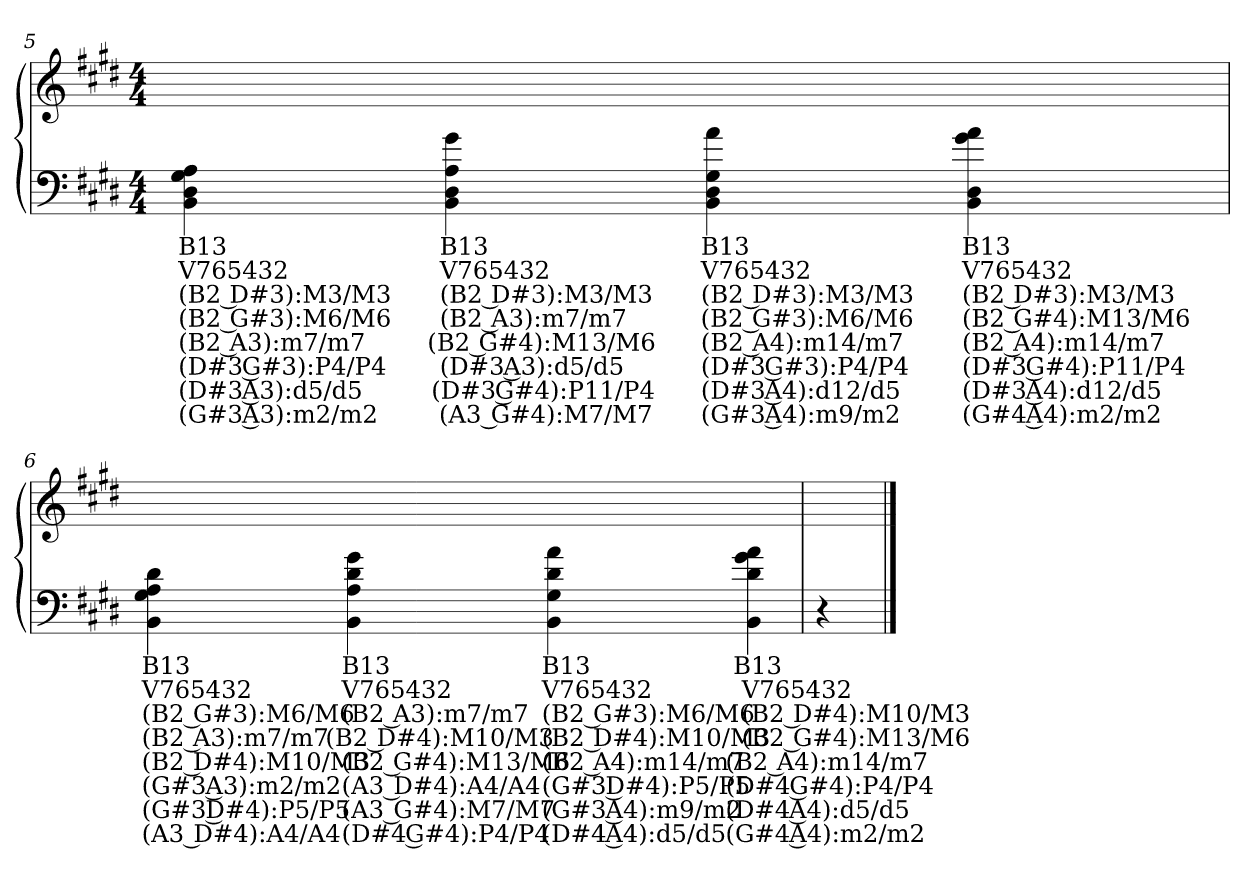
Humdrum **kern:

**kern	**text	**text	**text	**text	**text	**text	**text	**text	**kern
*part2	*part2	*part2	*part2	*part2	*part2	*part2	*part2	*part2	*part1
*staff2	*staff2	*staff2	*staff2	*staff2	*staff2	*staff2	*staff2	*staff2	*staff1
*clefF4	*	*	*	*	*	*	*	*	*clefG2
*k[f#c#g#d#]	*	*	*	*	*	*	*	*	*k[f#c#g#d#]
*E:	*	*	*	*	*	*	*	*	*E:
*M4/4	*	*	*	*	*	*	*	*	*M4/4
=5	=5	=5	=5	=5	=5	=5	=5	=5	=5
4BB 4D# 4G# 4A	B13	V765432	(B2 D#3):M3/M3	(B2 G#3):M6/M6	(B2 A3):m7/m7	(D#3 G#3):P4/P4	(D#3 A3):d5/d5	(G#3 A3):m2/m2	1ryy
4BB 4D# 4A 4g#	B13	V765432	(B2 D#3):M3/M3	(B2 A3):m7/m7	(B2 G#4):M13/M6	(D#3 A3):d5/d5	(D#3 G#4):P11/P4	(A3 G#4):M7/M7	.
4BB 4D# 4G# 4a	B13	V765432	(B2 D#3):M3/M3	(B2 G#3):M6/M6	(B2 A4):m14/m7	(D#3 G#3):P4/P4	(D#3 A4):d12/d5	(G#3 A4):m9/m2	.
4BB 4D# 4g# 4a	B13	V765432	(B2 D#3):M3/M3	(B2 G#4):M13/M6	(B2 A4):m14/m7	(D#3 G#4):P11/P4	(D#3 A4):d12/d5	(G#4 A4):m2/m2	.
=6	=6	=6	=6	=6	=6	=6	=6	=6	=6
4BB 4G# 4A 4d#	B13	V765432	(B2 G#3):M6/M6	(B2 A3):m7/m7	(B2 D#4):M10/M3	(G#3 A3):m2/m2	(G#3 D#4):P5/P5	(A3 D#4):A4/A4	1ryy
4BB 4A 4d# 4g#	B13	V765432	(B2 A3):m7/m7	(B2 D#4):M10/M3	(B2 G#4):M13/M6	(A3 D#4):A4/A4	(A3 G#4):M7/M7	(D#4 G#4):P4/P4	.
4BB 4G# 4d# 4a	B13	V765432	(B2 G#3):M6/M6	(B2 D#4):M10/M3	(B2 A4):m14/m7	(G#3 D#4):P5/P5	(G#3 A4):m9/m2	(D#4 A4):d5/d5	.
4BB 4d# 4g# 4a	B13	V765432	(B2 D#4):M10/M3	(B2 G#4):M13/M6	(B2 A4):m14/m7	(D#4 G#4):P4/P4	(D#4 A4):d5/d5	(G#4 A4):m2/m2	.
=7	=7	=7	=7	=7	=7	=7	=7	=7	=7
4r	.	.	.	.	.	.	.	.	4ryy
==	==	==	==	==	==	==	==	==	==
*-	*-	*-	*-	*-	*-	*-	*-	*-	*-
